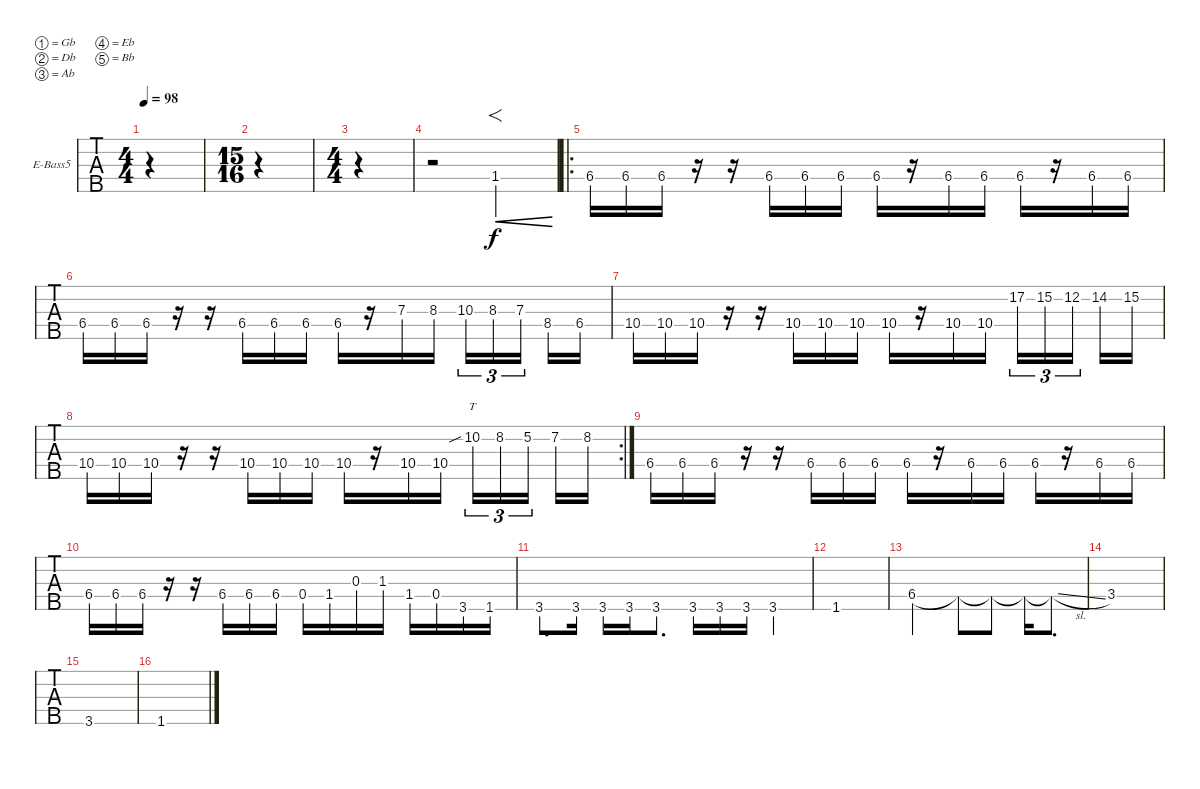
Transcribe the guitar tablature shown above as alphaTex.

\defaultSystemsLayout 4
\bracketExtendMode groupsimilarinstruments
\firstSystemTrackNameOrientation horizontal
\otherSystemsTrackNameOrientation horizontal
\track ("Electric Bass" "E-Bass5") {instrument electricbassfinger}
\staff {tabs}
\tuning (Gb2 Db2 Ab1 Eb1 Bb0)
\ts (4 4)
\tempo 98
\clef f4
\ks c
|
\ts (15 16)
|
\ts (4 4)
|
r.2 1.4.2{f cre} |
\ro
6.4{ac}.16 6.4.16 6.4.16 r.16 r.16 6.4.16 6.4.16 6.4.16 6.4.16 r.16 6.4.16 6.4.16 6.4.16 r.16 6.4.16 6.4.16 |
6.4.16 6.4.16 6.4.16 r.16 r.16 6.4.16 6.4.16 6.4.16 6.4.16 r.16 7.3.16 8.3.16 10.3.16{tu (3 2)} 8.3.16{tu (3 2)} 7.3.16{tu (3 2)} 8.4.16 6.4.16 |
10.4.16 10.4.16 10.4.16 r.16 r.16 10.4.16 10.4.16 10.4.16 10.4.16 r.16 10.4.16 10.4.16 17.2.16{tu (3 2)} 15.2.16{tu (3 2)} 12.2.16{tu (3 2)} 14.2.16 15.2.16 |
\rc 2
10.4.16 10.4.16 10.4.16 r.16 r.16 10.4.16 10.4.16 10.4.16 10.4.16 r.16 10.4.16 10.4.16 10.2{sib}.16{tt tu (3 2)} 8.2.16{tu (3 2)} 5.2.16{tu (3 2)} 7.2.16 8.2.16 |
6.4.16 6.4.16 6.4.16 r.16 r.16 6.4.16 6.4.16 6.4.16 6.4.16 r.16 6.4.16 6.4.16 6.4.16 r.16 6.4.16 6.4.16 |
6.4.16 6.4.16 6.4.16 r.16 r.16 6.4.16 6.4.16 6.4.16 0.4.16 1.4.16 0.3.16 1.3.16 1.4.16 0.4.16 3.5.16 1.5.16 |
3.5.8{d} 3.5.16 3.5.16 3.5.16 3.5.8{d} 3.5.16 3.5.16 3.5.16 3.5.4 |
1.5.1 |
6.4.2 6.4{t}.8 6.4{t}.8 6.4{t}.16 6.4{sl t}.8{d} |
3.4.1 |
3.5.1 |
1.5.1
